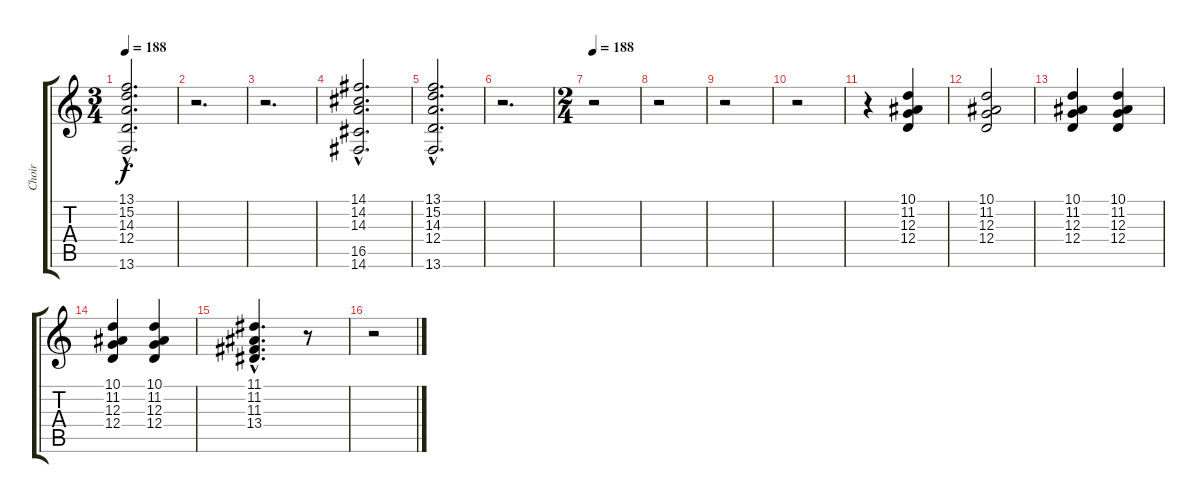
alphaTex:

\track ("Choir" "Choir") {instrument choiraahs}
\staff {score tabs}
\tuning (E4 B3 G3 D3 A2 E2) {hide}
\ts (3 4)
\tempo 188
\clef g2
\ks c
(13.1{hac} 15.2{hac} 14.3{hac} 12.4{hac} 13.6{hac}).2{d dy f} |
r.2{d} |
r.2{d} |
(14.1{hac} 14.2{hac} 14.3{hac} 16.5{hac} 14.6{hac}).2{d} |
(13.1{hac} 15.2{hac} 14.3{hac} 12.4{hac} 13.6{hac}).2{d} |
r.2{d} |
\ts (2 4)
\tempo 188
r.2 |
r.2 |
r.2 |
r.2 |
r.4 (10.1 11.2 12.3 12.4).4{volume 14} |
(10.1 11.2 12.3 12.4).2 |
(10.1 11.2 12.3 12.4).4 (10.1 11.2 12.3 12.4).4 |
(10.1 11.2 12.3 12.4).4 (10.1 11.2 12.3 12.4).4 |
(11.1{hac} 11.2{hac} 11.3{hac} 13.4{hac}).4{d} r.8 |
r.2
